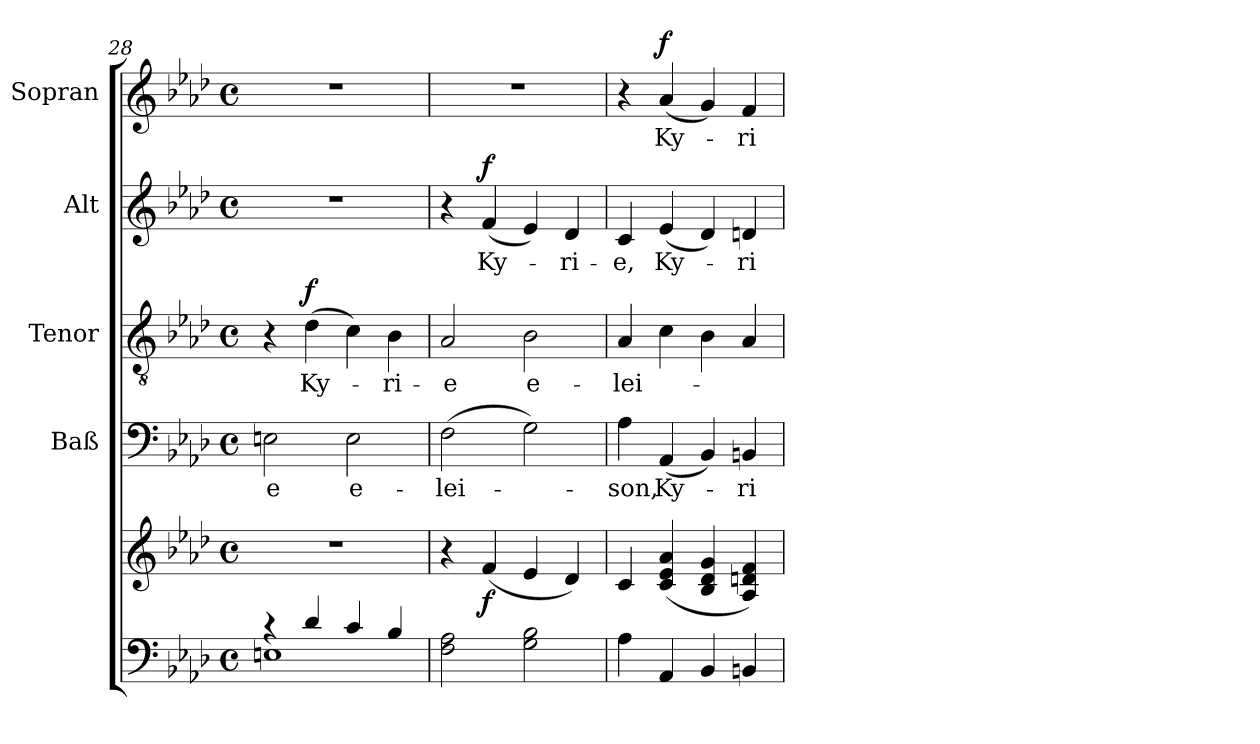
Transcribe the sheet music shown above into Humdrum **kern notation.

**kern	**kern	**dynam	**kern	**text	**kern	**text	**dynam	**kern	**text	**dynam	**kern	**text	**dynam
*part5	*part5	*part5	*part4	*part4	*part3	*part3	*part3	*part2	*part2	*part2	*part1	*part1	*part1
*staff6	*staff5	*staff5/6	*staff4	*staff4	*staff3	*staff3	*staff3	*staff2	*staff2	*staff2	*staff1	*staff1	*staff1
*	*	*	*I"Baß	*	*I"Tenor	*	*	*I"Alt	*	*	*I"Sopran	*	*
*	*	*	*I'Baß	*	*I'Ten	*	*	*I'Alt	*	*	*I'Sop	*	*
*clefF4	*clefG2	*	*clefF4	*	*clefGv2	*	*	*clefG2	*	*	*clefG2	*	*
*k[b-e-a-d-]	*k[b-e-a-d-]	*	*k[b-e-a-d-]	*	*k[b-e-a-d-]	*	*	*k[b-e-a-d-]	*	*	*k[b-e-a-d-]	*	*
*A-:	*A-:	*	*A-:	*	*A-:	*	*	*A-:	*	*	*A-:	*	*
*M4/4	*M4/4	*	*M4/4	*	*M4/4	*	*	*M4/4	*	*	*M4/4	*	*
*met(c)	*met(c)	*	*met(c)	*	*met(c)	*	*	*met(c)	*	*	*met(c)	*	*
=28	=28	=28	=28	=28	=28	=28	=28	=28	=28	=28	=28	=28	=28
*^	*	*	*	*	*	*	*	*	*	*	*	*	*
!	!	!	!	!	!LO:LY:b	!	!	!	!	!	!	!	!	!
4rc	1En	1r	.	2En\	-e	4r	.	.	1r	.	.	1r	.	.
!	!	!	!	!	!	!	!LO:LY:b	!LO:DY:a	!	!	!	!	!	!
4d-/	.	.	.	.	.	(>4d-\	Ky-	f	.	.	.	.	.	.
!	!	!	!	!	!LO:LY:b	!	!	!	!	!	!	!	!	!
4c/	.	.	.	2E\	e-	4c\)	.	.	.	.	.	.	.	.
!	!	!	!	!	!	!	!LO:LY:b	!	!	!	!	!	!	!
4B-/	.	.	.	.	.	4B-\	-ri-	.	.	.	.	.	.	.
*v	*v	*	*	*	*	*	*	*	*	*	*	*	*	*
=29	=29	=29	=29	=29	=29	=29	=29	=29	=29	=29	=29	=29	=29
!	!	!	!	!LO:LY:b	!	!LO:LY:b	!	!	!	!	!	!	!
2F\ 2A-\	4r	.	(>2F\	-lei-	2A-/	-e	.	4r	.	.	1r	.	.
!	!	!LO:DY:b	!	!	!	!	!	!	!LO:LY:b	!LO:DY:a	!	!	!
.	(<4f/	f	.	.	.	.	.	(<4f/	Ky-	f	.	.	.
!	!	!	!	!	!	!LO:LY:b	!	!	!	!	!	!	!
2G\ 2B-\	4e-/	.	2G\)	.	2B-\	e-	.	4e-/)	.	.	.	.	.
!	!	!	!	!	!	!	!	!	!LO:LY:b	!	!	!	!
.	4d-/)	.	.	.	.	.	.	4d-/	-ri-	.	.	.	.
!!LO:LB:g=z
=30	=30	=30	=30	=30	=30	=30	=30	=30	=30	=30	=30	=30	=30
!	!	!	!	!LO:LY:b	!	!LO:LY:b	!	!	!LO:LY:b	!	!	!	!
4A-\	4c/	.	4A-\	-son,	4A-/	-lei-	.	4c/	-e,	.	4r	.	.
!	!	!	!	!LO:LY:b	!	!	!	!	!LO:LY:b	!	!	!LO:LY:b	!LO:DY:a
4AA-/	(<4c/ 4e-/ 4a-/	.	(<4AA-/	Ky-	4c\	.	.	(<4e-/	Ky-	.	(<4a-/	Ky-	f
4BB-/	4B-/ 4d-/ 4g/	.	4BB-/)	.	4B-\	.	.	4d-/)	.	.	4g/)	.	.
!	!	!	!	!LO:LY:b	!	!	!	!	!LO:LY:b	!	!	!LO:LY:b	!
4BBn/	4A-/ 4dn/ 4f/)	.	4BBn/	-ri-	4A-/	.	.	4dn/	-ri-	.	4f/	-ri-	.
=	=	=	=	=	=	=	=	=	=	=	=	=	=
*-	*-	*-	*-	*-	*-	*-	*-	*-	*-	*-	*-	*-	*-
